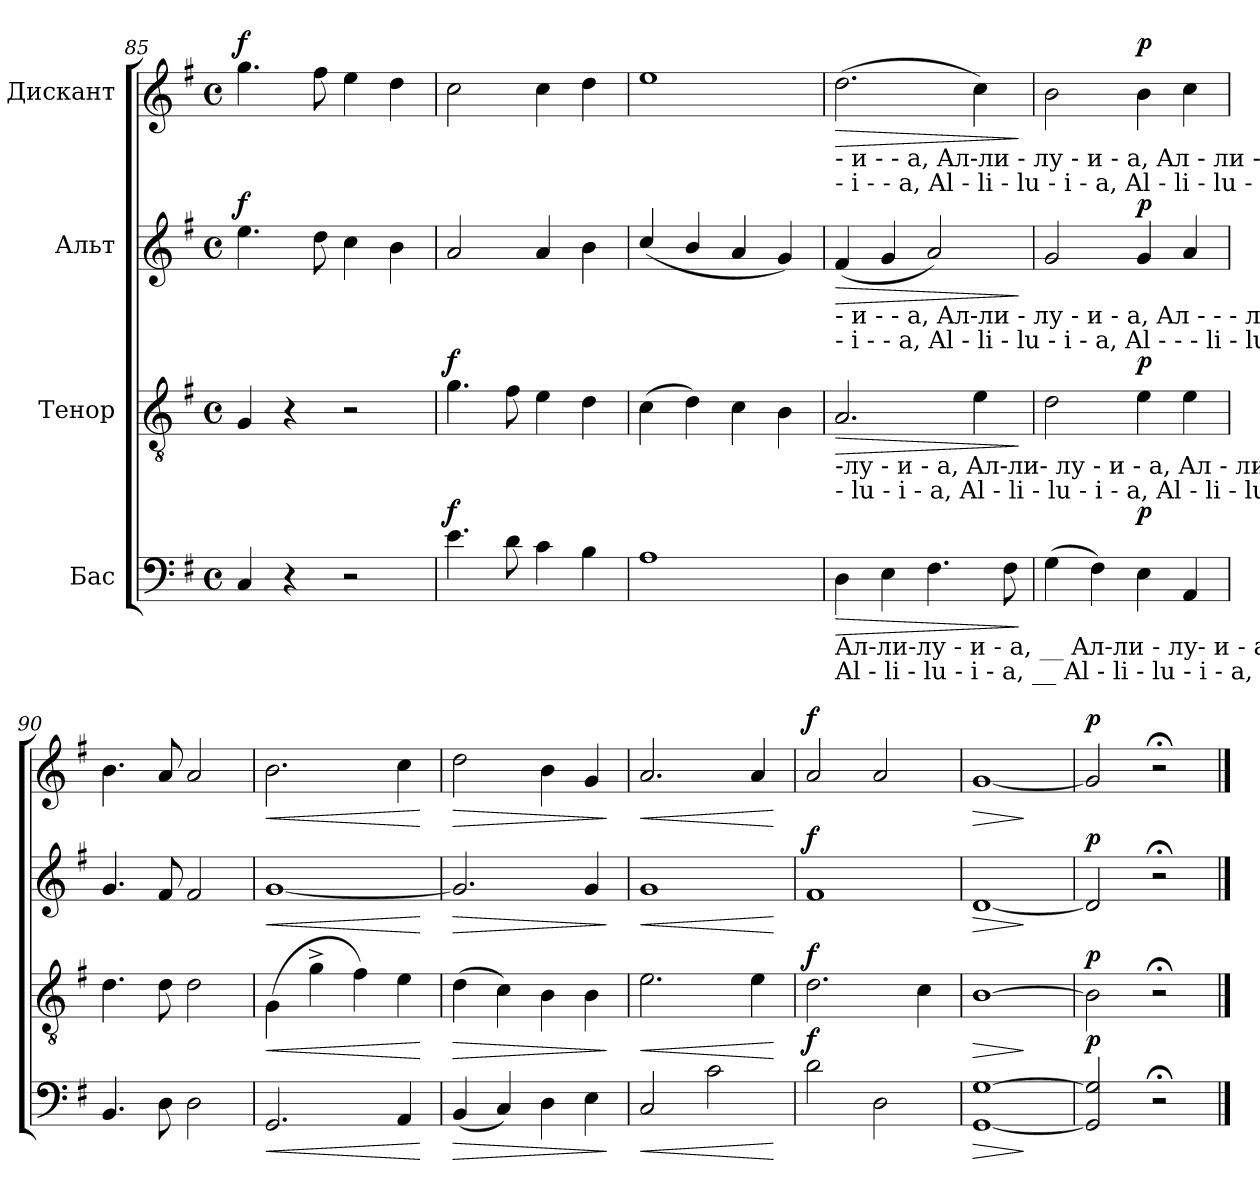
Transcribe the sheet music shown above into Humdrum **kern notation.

**kern	**dynam	**kern	**dynam	**kern	**dynam	**kern	**dynam
*part4	*part4	*part3	*part3	*part2	*part2	*part1	*part1
*staff4	*staff4	*staff3	*staff3	*staff2	*staff2	*staff1	*staff1
*I"Бас	*	*I"Тенор	*	*I"Альт	*	*I"Дискант	*
*clefF4	*	*clefGv2	*	*clefG2	*	*clefG2	*
*k[f#]	*	*k[f#]	*	*k[f#]	*	*k[f#]	*
*M4/4	*	*M4/4	*	*M4/4	*	*M4/4	*
*met(c)	*	*met(c)	*	*met(c)	*	*met(c)	*
=85	=85	=85	=85	=85	=85	=85	=85
!	!	!	!	!	!LO:DY:a	!	!LO:DY:a
4C/	.	4G/	.	4.ee\	f	4.gg\	f
4r	.	4r	.	.	.	.	.
.	.	.	.	8dd\	.	8ff#\	.
2r	.	2r	.	4cc\	.	4ee\	.
.	.	.	.	4b\	.	4dd\	.
=86	=86	=86	=86	=86	=86	=86	=86
!	!LO:DY:a	!	!LO:DY:a	!	!	!	!
4.e\	f	4.g\	f	2a/	.	2cc\	.
8d\	.	8f#\	.	.	.	.	.
4c\	.	4e\	.	4a/	.	4cc\	.
4B\	.	4d\	.	4b\	.	4dd\	.
=87	=87	=87	=87	=87	=87	=87	=87
1A	.	(4c\	.	(4cc/	.	1ee	.
.	.	4d\)	.	4b/	.	.	.
.	.	4c\	.	4a/	.	.	.
.	.	4B\	.	4g/)	.	.	.
!!LO:LB:g=z
=88	=88	=88	=88	=88	=88	=88	=88
!	!	!	!	!	!	!LO:TX:b:t=- и    -         -     а,       Aл-ли - лу -  и - а,       Aл     -     ли - лу  -   и  - а,     Aл  -  ли - лу  - и    -   а. _____	!
!	!	!	!	!	!	!LO:TX:b:t=-  i     -          -      a,        Al - li   - lu   -  i  - a,         Al      -       li  -  lu   -    i  -  a,       Al   -   li   - lu   -  i     -    a. ______	!
!	!	!	!	!LO:TX:b:t=- и    -         -     а,       Aл-ли - лу -  и - а,       Aл     -         -         -        ли - лу       -       и       -       а. ______	!	!	!
!	!	!	!	!LO:TX:b:t=-  i     -          -      a,        Al -  li -  lu  -   i  - a,         Al      -          -          -          li  -  lu         -        i        -         a. ______	!	!	!
!	!	!LO:TX:b:t=-лу     -    и   -   а,       Aл-ли- лу -  и - а,       Aл     -     ли - лу   -   и  - а,    Aл   -  ли - лу   -   и  - а. ______	!	!	!	!	!
!	!	!LO:TX:b:t=- lu      -     i    -    a,         Al - li -  lu  -  i  - a,         Al      -       li   -  lu    -   i   -  a,     Al    -   li   - lu     -    i  -  a. _______	!	!	!	!	!
!LO:TX:b:t=Aл-ли-лу - и -  а, __  Aл-ли - лу- и  - а,       Aл     -     ли - лу   -  и  - а,    Aл - ли   -  лу - и    -    а. ______	!	!	!	!	!	!	!
!LO:TX:b:t=Al - li - lu  -  i  -  a,  __   Al - li  -  lu -  i  -  a,         Al      -      li   -  lu    -   i  -  a,     Al  -  li     -   lu  - i      -    a. _______	!	!	!	!	!	!	!
!	!LO:HP:b	!	!LO:HP:b	!	!LO:HP:b	!	!LO:HP:b
4D\	>	2.A/	>	(4f#/	>	(2.dd\	>
4E\	.	.	.	4g/	.	.	.
4.F#\	.	.	.	2a/)	.	.	.
.	.	4e\	.	.	.	4cc\)	.
8F#\	.	.	.	.	.	.	.
.	]	.	]	.	]	.	]
=89	=89	=89	=89	=89	=89	=89	=89
(4G\	.	2d\	.	2g/	.	2b\	.
4F#\)	.	.	.	.	.	.	.
!	!LO:DY:a	!	!LO:DY:a	!	!LO:DY:a	!	!LO:DY:a
4E\	p	4e\	p	4g/	p	4b\	p
4AA/	.	4e\	.	4a/	.	4cc\	.
=90	=90	=90	=90	=90	=90	=90	=90
4.BB/	.	4.d\	.	4.g/	.	4.b\	.
8D\	.	8d\	.	8f#/	.	8a/	.
2D\	.	2d\	.	2f#/	.	2a/	.
=91	=91	=91	=91	=91	=91	=91	=91
!	!LO:HP:b	!	!LO:HP:b	!	!LO:HP:b	!	!LO:HP:b
2.GG/	<	(4G\	<	[1g	<	2.b\	<
.	.	4g^\	.	.	.	.	.
.	.	4f#\)	.	.	.	.	.
4AA/	.	4e\	.	.	.	4cc\	.
.	[	.	[	.	[	.	[
=92	=92	=92	=92	=92	=92	=92	=92
!	!LO:HP:b	!	!LO:HP:b	!	!LO:HP:b	!	!LO:HP:b
(4BB/	>	(4d\	>	2.g/]	>	2dd\	>
4C/)	.	4c\)	.	.	.	.	.
4D\	.	4B\	.	.	.	4b\	.
4E\	.	4B\	.	4g/	.	4g/	.
.	]	.	]	.	]	.	]
=93	=93	=93	=93	=93	=93	=93	=93
!	!LO:HP:b	!	!LO:HP:b	!	!LO:HP:b	!	!LO:HP:b
2C/	<	2.e\	<	1g	<	2.a/	<
2c\	.	.	.	.	.	.	.
.	.	4e\	.	.	.	4a/	.
.	[	.	[	.	[	.	[
=94	=94	=94	=94	=94	=94	=94	=94
!	!LO:DY:a	!	!LO:DY:a	!	!LO:DY:a	!	!LO:DY:a
2d\	f	2.d\	f	1f#	f	2a/	f
2D\	.	.	.	.	.	2a/	.
.	.	4c\	.	.	.	.	.
=95	=95	=95	=95	=95	=95	=95	=95
!	!LO:HP:b	!	!LO:HP:b	!	!LO:HP:b	!	!LO:HP:b
[1GG [1G	>	[1B	>	[1d	>	[1g	>
.	]	.	]	.	]	.	]
=96	=96	=96	=96	=96	=96	=96	=96
!	!LO:DY:a	!	!LO:DY:a	!	!LO:DY:a	!	!LO:DY:a
2GG/] 2G/]	p	2B\]	p	2d/]	p	2g/]	p
2r;<	.	2r;<	.	2r;<	.	2r;<	.
==	==	==	==	==	==	==	==
*-	*-	*-	*-	*-	*-	*-	*-
